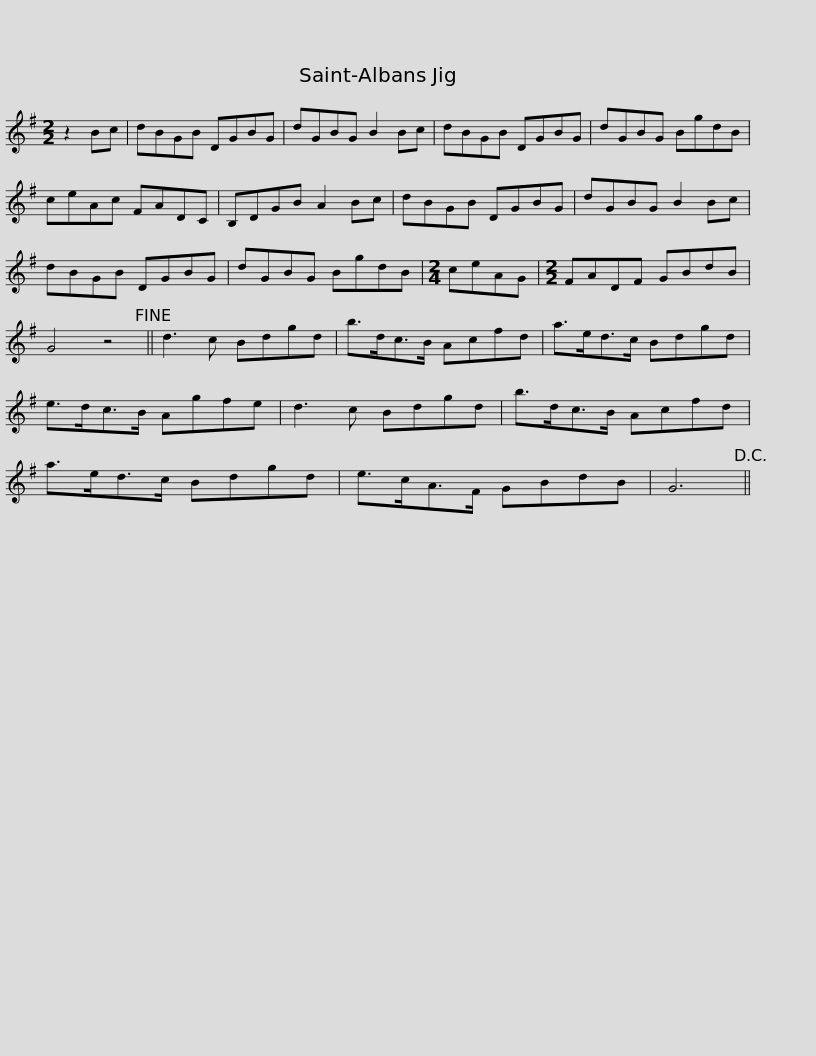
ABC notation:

X:1
L:1/8
M:2/2
I:linebreak $
K:G
V:1 treble
V:1
 z2 Bc | dBGB DGBG | dGBG B2 Bc | dBGB DGBG | dGBG BgdB | %5
 ceAc FADC |$ B,DGB A2 Bc | dBGB DGBG | dGBG B2 Bc | dBGB DGBG | %10
 dGBG BgdB |[M:2/4] ceAG |$[M:2/2] FADF GBdB | G4 z4!fine! || d3 c Bdgd | %15
 b>dc>B Acfd | a>ed>c Bdgd | e>dc>B Agfe |$ d3 c Bdgd | b>dc>B Acfd | %20
 a>ed>c Bdgd | e>cA>F GBdB | G6!D.C.! || %23
